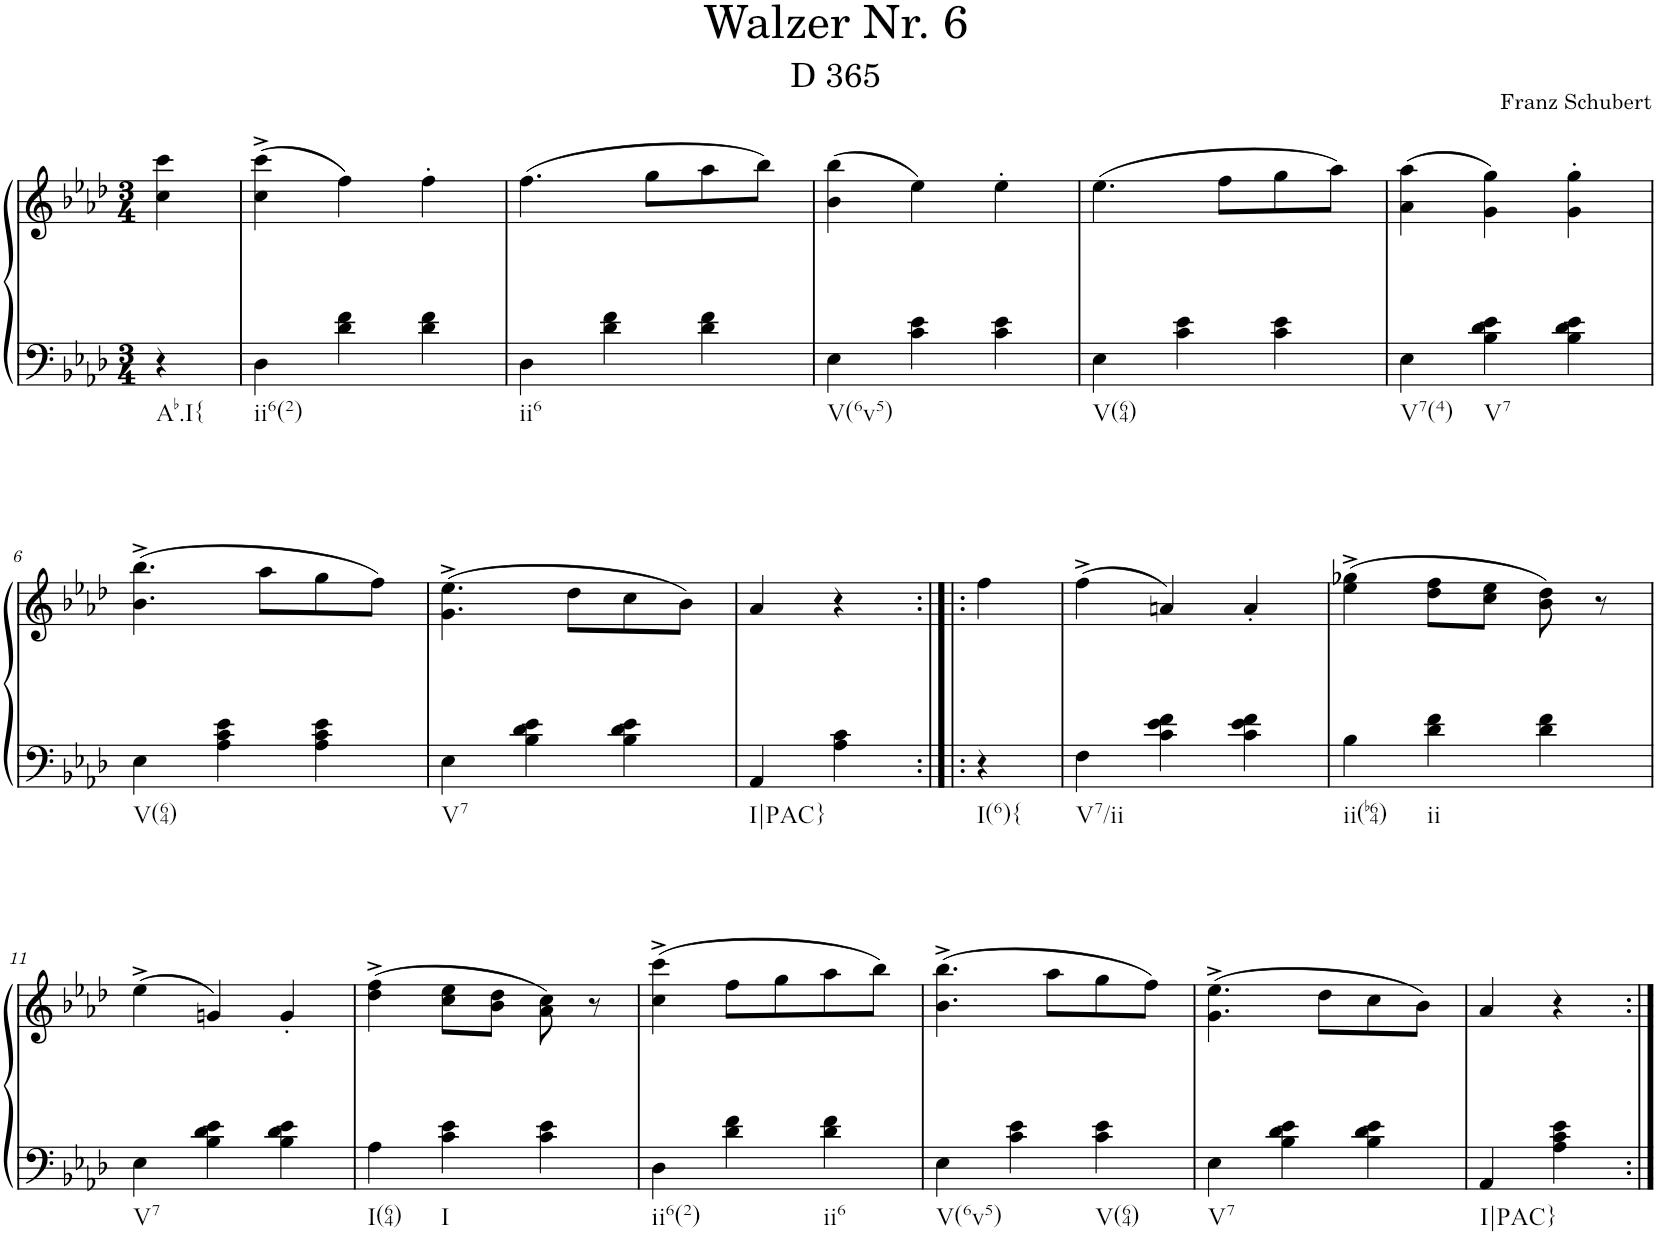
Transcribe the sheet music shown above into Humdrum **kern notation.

**kern	**kern
*part1	*part1
*staff2	*staff1
*I"Piano	*
*I'Pno.	*
*clefF4	*clefG2
*k[b-e-a-d-]	*k[b-e-a-d-]
*M3/4	*M3/4
=	=
!LO:TX:b:t=Ab.I{	!
4r	4cc\ 4ccc\
=1	=1
!LO:TX:b:t=ii6(2)	!
4D-\	(4cc\^ 4ccc\^
4d-\ 4f\	4ff\)
4d-\ 4f\	4ff'\
=2	=2
!LO:TX:b:t=ii6	!
4D-\	(4.ff\
4d-\ 4f\	.
.	8gg\L
4d-\ 4f\	8aa-\
.	8bb-\J)
=3	=3
!LO:TX:b:t=V(6v5)	!
4E-\	(4b-\ 4bb-\
4c\ 4e-\	4ee-\)
4c\ 4e-\	4ee-'\
=4	=4
!LO:TX:b:t=V(64)	!
4E-\	(4.ee-\
4c\ 4e-\	.
.	8ff\L
4c\ 4e-\	8gg\
.	8aa-\J)
=5	=5
!LO:TX:b:t=V7(4)	!
4E-\	(4a-\ 4aa-\
!LO:TX:b:t=V7	!
4B-\ 4d-\ 4e-\	4g\ 4gg\)
4B-\ 4d-\ 4e-\	4g\' 4gg\'
!!LO:LB:g=z
=6	=6
!LO:TX:b:t=V(64)	!
4E-\	(4.b-\^ 4.bb-\^
4A-\ 4c\ 4e-\	.
.	8aa-\L
4A-\ 4c\ 4e-\	8gg\
.	8ff\J)
=7	=7
!LO:TX:b:t=V7	!
4E-\	(4.g\^ 4.ee-\^
4B-\ 4d-\ 4e-\	.
.	8dd-\L
4B-\ 4d-\ 4e-\	8cc\
.	8b-\J)
=8	=8
!LO:TX:b:t=I|PAC}	!
4AA-/	4a-/
4A-\ 4c\	4r
=8X1:|!|:	=8X1:|!|:
!LO:TX:b:t=I(6){	!
4r	4ff\
=9	=9
!LO:TX:b:t=V7/ii	!
4F\	(4ff^\
4c\ 4e-\ 4f\	4an/)
4c\ 4e-\ 4f\	4a'/
=10	=10
!LO:TX:b:t=ii(b64)	!
4B-\	(4ee-\^ 4gg-X\^
!LO:TX:b:t=ii	!
4d-\ 4f\	8dd-\ 8ff\L
.	8cc\ 8ee-\J
4d-\ 4f\	8b-\ 8dd-\)
.	8r
!!LO:LB:g=z
=11	=11
!LO:TX:b:t=V7	!
4E-\	(4ee-^\
4B-\ 4d-\ 4e-\	4gn/)
4B-\ 4d-\ 4e-\	4g'/
=12	=12
!LO:TX:b:t=I(64)	!
4A-\	(4dd-\^ 4ff\^
!LO:TX:b:t=I	!
4c\ 4e-\	8cc\ 8ee-\L
.	8b-\ 8dd-\J
4c\ 4e-\	8a-\ 8cc\)
.	8r
=13	=13
!LO:TX:b:t=ii6(2)	!
4D-\	(4cc\^ 4ccc\^
4d-\ 4f\	8ff\L
.	8gg\
!LO:TX:b:t=ii6	!
4d-\ 4f\	8aa-\
.	8bb-\J)
=14	=14
!LO:TX:b:t=V(6v5)	!
4E-\	(4.b-\^ 4.bb-\^
4c\ 4e-\	.
.	8aa-\L
!LO:TX:b:t=V(64)	!
4c\ 4e-\	8gg\
.	8ff\J)
=15	=15
!LO:TX:b:t=V7	!
4E-\	(4.g\^ 4.ee-\^
4B-\ 4d-\ 4e-\	.
.	8dd-\L
4B-\ 4d-\ 4e-\	8cc\
.	8b-\J)
=16	=16
!LO:TX:b:t=I|PAC}	!
4AA-/	4a-/
4A-\ 4c\ 4e-\	4r
=:|!	=:|!
*-	*-
